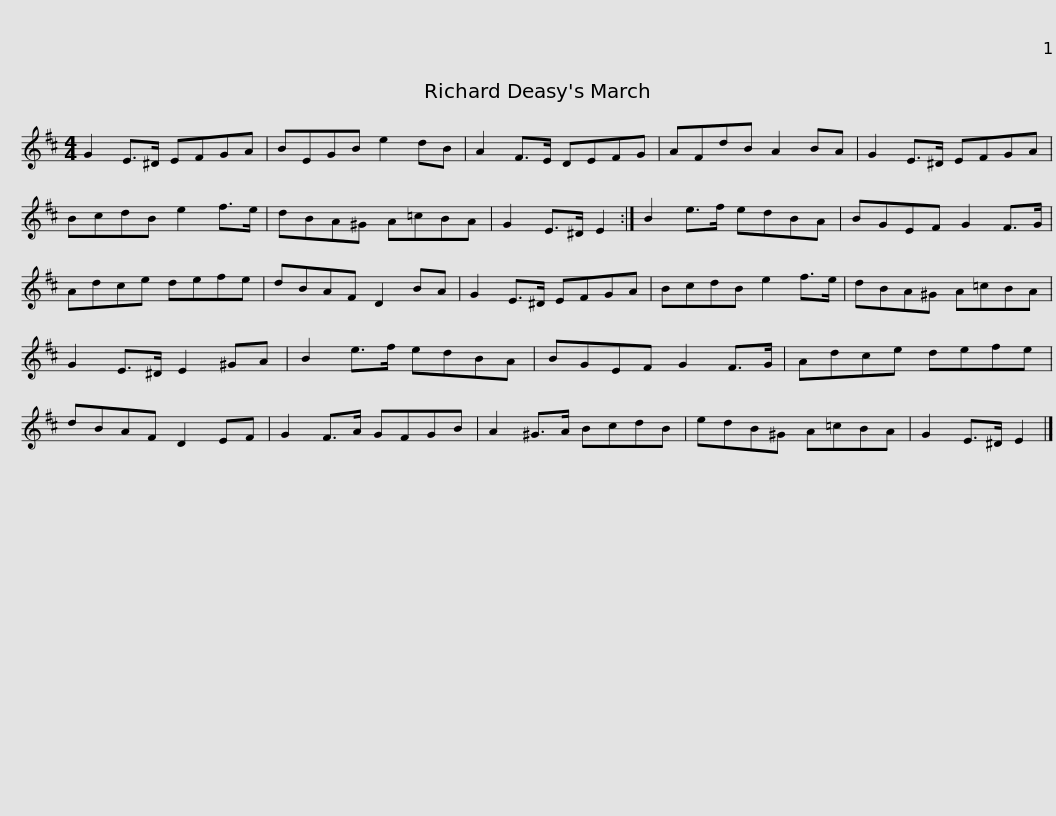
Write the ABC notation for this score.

X:1
L:1/8
M:4/4
I:linebreak $
K:D
V:1 treble
V:1
 G2 E>^D EFGA | BEGB e2 dB | A2 F>E DEFG | AFdB A2 BA | G2 E>^D EFGA |$ %5
 BcdB e2 f>e | dBA^G A=cBA | G2 E>^D E2 :| B2 e>f edBA | BGEF G2 F>G | %10
 Adce defe |$ dBAF D2 BA | G2 E>^D EFGA | BcdB e2 f>e | dBA^G A=cBA | %15
 G2 E>^D E2 ^GA |$ B2 e>f edBA | BGEF G2 F>G | Adce defe | dBAF D2 EF | %20
 G2 F>A GFGB | A2 ^G>A BcdB |$ edB^G A=cBA | G2 E>^D E2 |] %24
